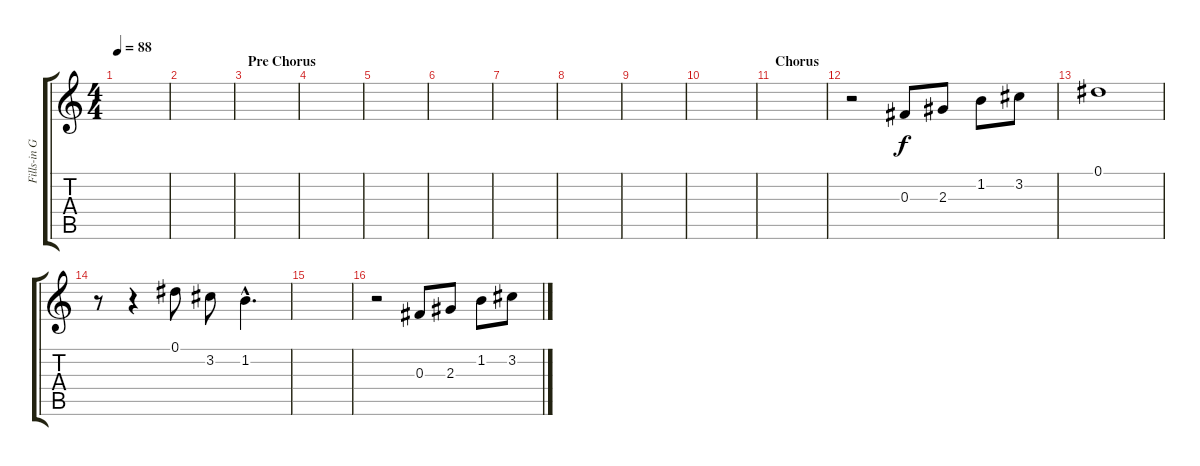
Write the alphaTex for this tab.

\track ("Fills-in Guitar" "Fills-in G") {instrument overdrivenguitar}
\staff {score tabs}
\tuning (Eb4 Bb3 Gb3 Db3 Ab2 Eb2) {hide}
\ts (4 4)
\tempo 88
\clef g2
\ks c
|
|
\section ("" "Pre Chorus")
|
|
|
|
|
|
|
|
\section ("" "Chorus")
|
r.2 0.3.8 2.3.8 1.2.8 3.2.8 |
0.1.1 |
r.8 r.4 0.1.8 3.2.8 1.2{hac}.4{d} |
|
r.2 0.3.8 2.3.8 1.2.8 3.2.8
